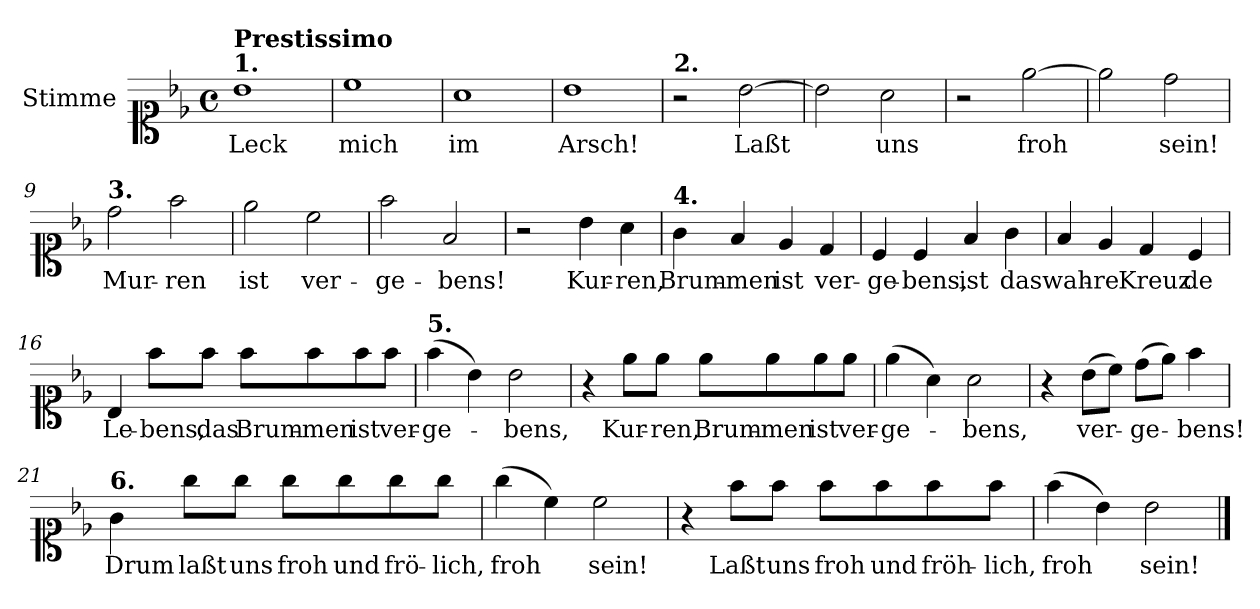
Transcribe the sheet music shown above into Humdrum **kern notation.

**kern	**text
*part1	*part1
*staff1	*staff1
*I"Stimme	*
*clefC1	*
*k[b-e-]	*
*M4/4	*
*met(c)	*
*MM200	*
=1	=1
!LO:TX:a:B:t=1.	!
!LO:TX:a:B:t=Prestissimo	!
!	!LO:LY:b
1b-	Leck
=2	=2
!	!LO:LY:b
1cc	mich
=3	=3
!	!LO:LY:b
1a	im
=4	=4
!	!LO:LY:b
1b-	Arsch!
=5	=5
!LO:TX:a:B:t=2.	!
2r	.
!	!LO:LY:b
[2b-\	Laßt
=6	=6
2b-\]	.
!	!LO:LY:b
2a\	uns
=7	=7
2r	.
!	!LO:LY:b
[2ee-\	froh
=8	=8
2ee-\]	.
!	!LO:LY:b
2dd\	sein!
=9	=9
!LO:TX:a:B:t=3.	!
!	!LO:LY:b
2dd\	Mur-
!	!LO:LY:b
2ff\	-ren
=10	=10
!	!LO:LY:b
2ee-\	ist
!	!LO:LY:b
2cc\	ver-
=11	=11
!	!LO:LY:b
2ff\	-ge-
!	!LO:LY:b
2f/	-bens!
!!LO:LB:g=z
=12	=12
2r	.
!	!LO:LY:b
4b-\	Kur-
!	!LO:LY:b
4a\	-ren,
=13	=13
!LO:TX:a:B:t=4.	!
!	!LO:LY:b
4g\	Brum-
!	!LO:LY:b
4f/	-men
!	!LO:LY:b
4e-/	ist
!	!LO:LY:b
4d/	ver-
=14	=14
!	!LO:LY:b
4c/	-ge-
!	!LO:LY:b
4c/	-bens,
!	!LO:LY:b
4f/	ist
!	!LO:LY:b
4g\	das
=15	=15
!	!LO:LY:b
4f/	wah-
!	!LO:LY:b
4e-/	-re
!	!LO:LY:b
4d/	Kreuz
!	!LO:LY:b
4c/	de
=16	=16
!	!LO:LY:b
4B-/	Le-
!	!LO:LY:b
8ff\L	-bens,
!	!LO:LY:b
8ff\J	das
!	!LO:LY:b
8ff\L	Brum-
!	!LO:LY:b
8ff\	-men
!	!LO:LY:b
8ff\	ist
!	!LO:LY:b
8ff\J	ver-
!!LO:LB:g=z
=17	=17
!LO:TX:a:B:t=5.	!
!	!LO:LY:b
(>4ff\	-ge-
4b-\)	.
!	!LO:LY:b
2b-\	-bens,
=18	=18
4r	.
!	!LO:LY:b
8ee-\L	Kur-
!	!LO:LY:b
8ee-\J	-ren,
!	!LO:LY:b
8ee-\L	Brum-
!	!LO:LY:b
8ee-\	-men
!	!LO:LY:b
8ee-\	ist
!	!LO:LY:b
8ee-\J	ver-
=19	=19
!	!LO:LY:b
(>4ee-\	-ge-
4a\)	.
!	!LO:LY:b
2a\	-bens,
=20	=20
4r	.
!	!LO:LY:b
(>8b-\L	ver-
8cc\J)	.
!	!LO:LY:b
(>8dd\L	-ge-
8ee-\J)	.
!	!LO:LY:b
4ff\	-bens!
=21	=21
!LO:TX:a:B:t=6.	!
!	!LO:LY:b
4g\	Drum
!	!LO:LY:b
8gg\L	laßt
!	!LO:LY:b
8gg\J	uns
!	!LO:LY:b
8gg\L	froh
!	!LO:LY:b
8gg\	und
!	!LO:LY:b
8gg\	frö-
!	!LO:LY:b
8gg\J	-lich,
!!LO:LB:g=z
=22	=22
!	!LO:LY:b
(>4gg\	froh
4cc\)	.
!	!LO:LY:b
2cc\	sein!
=23	=23
4r	.
!	!LO:LY:b
8ff\L	Laßt
!	!LO:LY:b
8ff\J	uns
!	!LO:LY:b
8ff\L	froh
!	!LO:LY:b
8ff\	und
!	!LO:LY:b
8ff\	fröh-
!	!LO:LY:b
8ff\J	-lich,
=24	=24
!	!LO:LY:b
(>4ff\	froh
4b-\)	.
!	!LO:LY:b
2b-\	sein!
==	==
*-	*-
